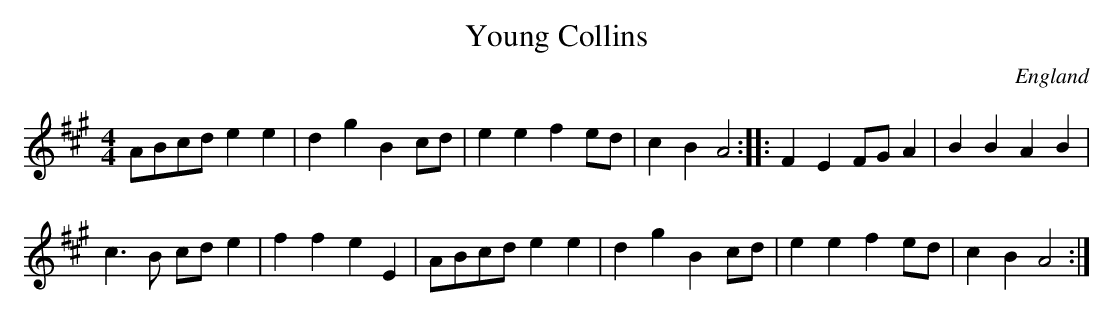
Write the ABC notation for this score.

X:1
T:Young Collins
O:England
M:4/4
K:A
ABcd e2e2|d2g2 B2cd|e2e2 f2ed|c2B2 A4::\
F2E2 FGA2|B2B2A2B2|
c3B cde2|f2f2 e2E2|\
ABcd e2e2|d2g2 B2cd|e2e2 f2ed|c2B2 A4:|
